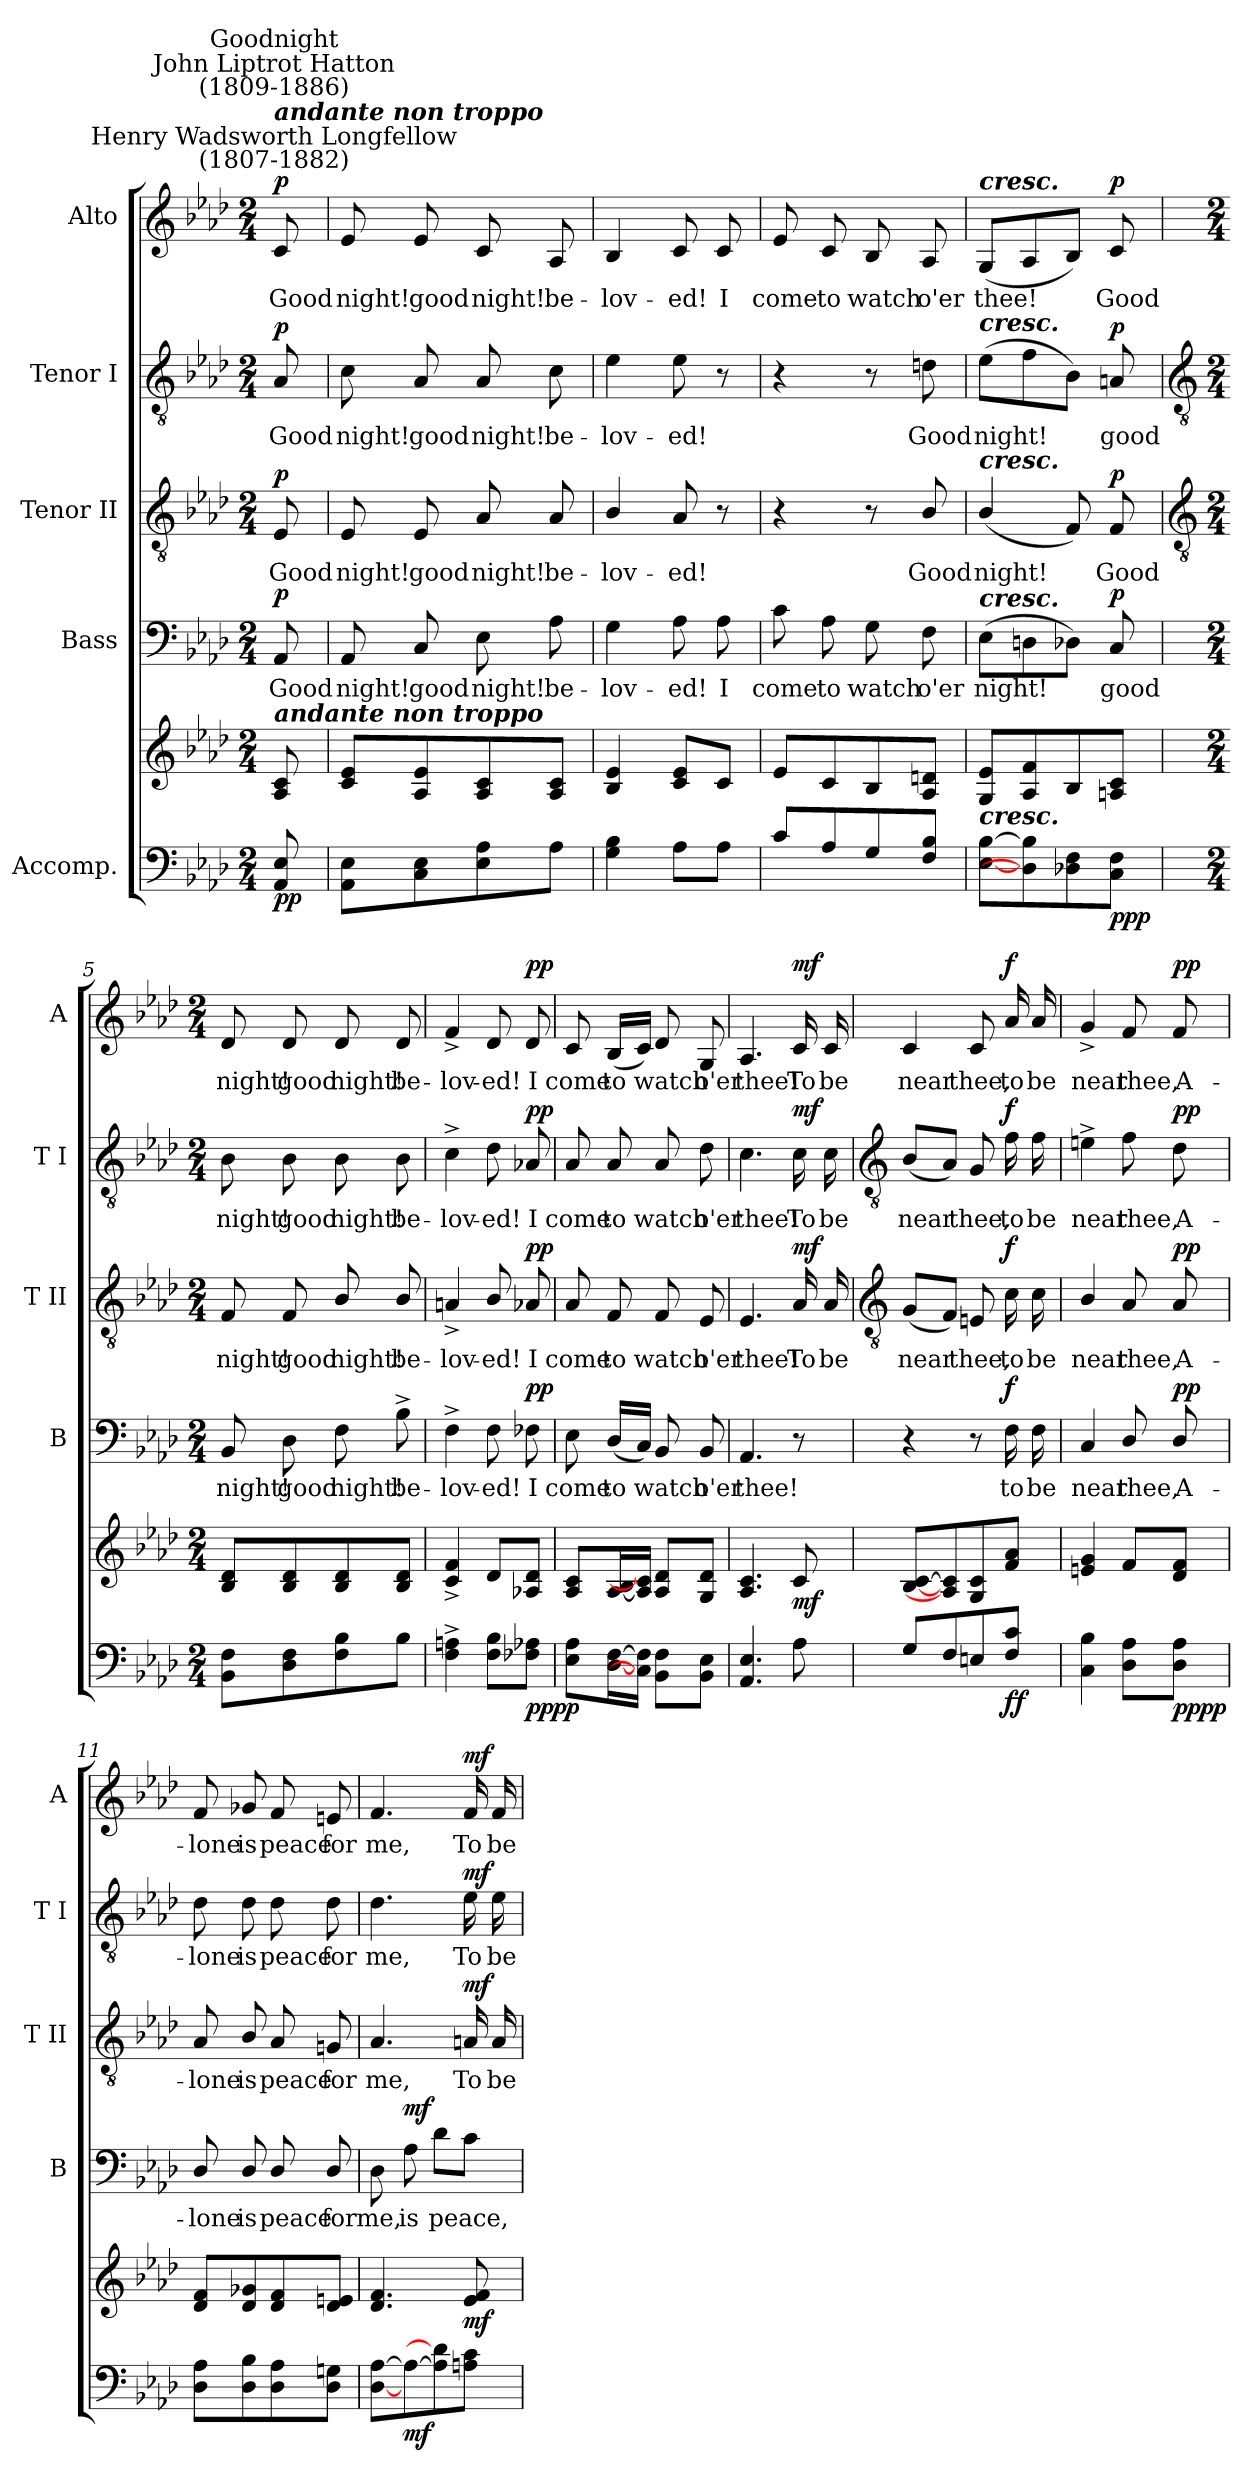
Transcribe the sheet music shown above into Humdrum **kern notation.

**kern	**kern	**dynam	**kern	**text	**dynam	**kern	**text	**dynam	**kern	**text	**dynam	**kern	**text	**dynam
*part5	*part5	*part5	*part4	*part4	*part4	*part3	*part3	*part3	*part2	*part2	*part2	*part1	*part1	*part1
*staff6	*staff5	*staff5/6	*staff4	*staff4	*staff4	*staff3	*staff3	*staff3	*staff2	*staff2	*staff2	*staff1	*staff1	*staff1
*I"Accomp.	*	*	*I"Bass	*	*	*I"Tenor II	*	*	*I"Tenor I	*	*	*I"Alto	*	*
*	*	*	*I'B	*	*	*I'T II	*	*	*I'T I	*	*	*I'A	*	*
*clefF4	*clefG2	*	*clefF4	*	*	*clefGv2	*	*	*clefGv2	*	*	*clefG2	*	*
*k[b-e-a-d-]	*k[b-e-a-d-]	*	*k[b-e-a-d-]	*	*	*k[b-e-a-d-]	*	*	*k[b-e-a-d-]	*	*	*k[b-e-a-d-]	*	*
*A-:	*A-:	*	*A-:	*	*	*A-:	*	*	*A-:	*	*	*A-:	*	*
*M2/4	*M2/4	*	*M2/4	*	*	*M2/4	*	*	*M2/4	*	*	*M2/4	*	*
*MM48	*MM48	*	*MM48	*	*	*MM48	*	*	*MM48	*	*	*MM48	*	*
=	=	=	=	=	=	=	=	=	=	=	=	=	=	=
!	!	!	!	!	!	!	!	!	!	!	!	!LO:TX:a:cj:t=Henry Wadsworth Longfellow\n(1807-1882)	!	!
!	!	!	!	!	!	!	!	!	!	!	!	!LO:TX:a:Bi:t=andante non troppo	!	!
!	!	!	!	!	!	!	!	!	!	!	!	!LO:TX:a:cj:t=John Liptrot Hatton\n(1809-1886)	!	!
!	!	!	!	!	!	!	!	!	!	!	!	!LO:TX:a:cj:t=Goodnight	!	!
!	!LO:TX:a:Bi:t=andante non troppo	!	!	!	!	!	!	!	!	!	!	!	!	!
!	!	!LO:DY:b=2	!	!LO:LY:b	!	!	!LO:LY:b	!	!	!LO:LY:b	!	!	!LO:LY:b	!
!	!	!LO:DY:n=1:b	!	!	!LO:DY:b	!	!	!LO:DY:b	!	!	!LO:DY:b	!	!	!LO:DY:b
8AA- 8E-	8A- 8c	p p	8AA-	Good	p	8E-	Good	p	8A-	Good	p	8c	Good	p
=1	=1	=1	=1	=1	=1	=1	=1	=1	=1	=1	=1	=1	=1	=1
!	!	!	!	!LO:LY:b	!	!	!LO:LY:b	!	!	!LO:LY:b	!	!	!LO:LY:b	!
8AA- 8E-L	8c 8e-L	.	8AA-	night!	.	8E-	night!	.	8c	night!	.	8e-	night!	.
!	!	!	!	!LO:LY:b	!	!	!LO:LY:b	!	!	!LO:LY:b	!	!	!LO:LY:b	!
8C 8E-	8A- 8e-	.	8C	good	.	8E-	good	.	8A-	good	.	8e-	good	.
!	!	!	!	!LO:LY:b	!	!	!LO:LY:b	!	!	!LO:LY:b	!	!	!LO:LY:b	!
8E- 8A-	8A- 8c	.	8E-	night!	.	8A-	night!	.	8A-	night!	.	8c	night!	.
!	!	!	!	!LO:LY:b	!	!	!LO:LY:b	!	!	!LO:LY:b	!	!	!LO:LY:b	!
8A-J	8A- 8cJ	.	8A-	be-	.	8A-	be-	.	8c	be-	.	8A-	be-	.
=2	=2	=2	=2	=2	=2	=2	=2	=2	=2	=2	=2	=2	=2	=2
!	!	!	!	!LO:LY:b	!	!	!LO:LY:b	!	!	!LO:LY:b	!	!	!LO:LY:b	!
4G 4B-	4B- 4e-	.	4G	-lov-	.	4B-/	-lov-	.	4e-	-lov-	.	4B-	-lov-	.
!	!	!	!	!LO:LY:b	!	!	!LO:LY:b	!	!	!LO:LY:b	!	!	!LO:LY:b	!
8A-L	8c 8e-L	.	8A-	-ed!	.	8A-	-ed!	.	8e-	-ed!	.	8c	-ed!	.
!	!	!	!	!LO:LY:b	!	!	!	!	!	!	!	!	!LO:LY:b	!
8A-J	8cJ	.	8A-	I	.	8r	.	.	8r	.	.	8c	I	.
=3	=3	=3	=3	=3	=3	=3	=3	=3	=3	=3	=3	=3	=3	=3
!	!	!	!	!LO:LY:b	!	!	!	!	!	!	!	!	!LO:LY:b	!
8cL	8e-L	.	8c	come	.	4r	.	.	4r	.	.	8e-	come	.
!	!	!	!	!LO:LY:b	!	!	!	!	!	!	!	!	!LO:LY:b	!
8A-	8c	.	8A-	to	.	.	.	.	.	.	.	8c	to	.
!	!	!	!	!LO:LY:b	!	!	!	!	!	!	!	!	!LO:LY:b	!
8G	8B-	.	8G	watch	.	8r	.	.	8r	.	.	8B-	watch	.
!	!	!	!	!LO:LY:b	!	!	!LO:LY:b	!	!	!LO:LY:b	!	!	!LO:LY:b	!
8F/ 8B-/J	8A- 8dnJ	.	8F\	o'er	.	8B-/	Good	.	8dn	Good	.	8A-	o'er	.
=4	=4	=4	=4	=4	=4	=4	=4	=4	=4	=4	=4	=4	=4	=4
!	!	!	!	!	!	!	!	!	!	!	!	!LO:TX:a:Bi:t=cresc.	!	!
!	!	!	!	!	!	!	!	!	!LO:TX:a:Bi:t=cresc.	!	!	!	!	!
!	!	!	!	!	!	!LO:TX:a:Bi:t=cresc.	!	!	!	!	!	!	!	!
!	!	!	!LO:TX:a:Bi:t=cresc.	!	!	!	!	!	!	!	!	!	!	!
!	!LO:TX:b:Bi:t=cresc.	!	!	!	!	!	!	!	!	!	!	!	!	!
!	!	!	!	!LO:LY:b	!	!	!LO:LY:b	!	!	!LO:LY:b	!	!	!LO:LY:b	!
[8E- [8B-L	8G 8e-L	.	(>8E-L	night!	.	(<4B-/	night!	.	(>8e-L	night!	.	(<8GL	thee!	.
8D] 8B-]	8A- 8f	.	8Dn	.	.	.	.	.	8f	.	.	8A-	.	.
8D-X 8F	8B-	.	8D-XJ)	.	.	8F)	.	.	8B-J)	.	.	8B-J)	.	.
!	!	!LO:DY:b=2	!	!LO:LY:b	!	!	!LO:LY:b	!	!	!LO:LY:b	!	!	!LO:LY:b	!
!	!	!LO:DY:n=1:b=2	!	!	!	!	!	!	!	!	!	!	!	!
!	!	!LO:DY:n=2:b	!	!	!LO:DY:b	!	!	!LO:DY:b	!	!	!LO:DY:b	!	!	!LO:DY:b
8C 8FJ	8An 8cJ	p p p	8C	good	p	8F	Good	p	8An	good	p	8c	Good	p
!!LO:LB:g=z
=5	=5	=5	=5	=5	=5	=5	=5	=5	=5	=5	=5	=5	=5	=5
*	*	*	*	*	*	*clefGv2	*	*	*clefGv2	*	*	*	*	*
*M2/4	*M2/4	*	*M2/4	*	*	*M2/4	*	*	*M2/4	*	*	*M2/4	*	*
!	!	!	!	!LO:LY:b	!	!	!LO:LY:b	!	!	!LO:LY:b	!	!	!LO:LY:b	!
8BB- 8FL	8B- 8d-L	.	8BB-	night!	.	8F	night!	.	8B-	night!	.	8d-	night!	.
!	!	!	!	!LO:LY:b	!	!	!LO:LY:b	!	!	!LO:LY:b	!	!	!LO:LY:b	!
8D- 8F	8B- 8d-	.	8D-	good	.	8F	good	.	8B-	good	.	8d-	good	.
!	!	!	!	!LO:LY:b	!	!	!LO:LY:b	!	!	!LO:LY:b	!	!	!LO:LY:b	!
8F 8B-	8B- 8d-	.	8F	night!	.	8B-/	night!	.	8B-	night!	.	8d-	night!	.
!	!	!	!	!LO:LY:b	!	!	!LO:LY:b	!	!	!LO:LY:b	!	!	!LO:LY:b	!
8B-J	8B- 8d-J	.	8B-^\	be-	.	8B-/	be-	.	8B-\	be-	.	8d-	be-	.
=6	=6	=6	=6	=6	=6	=6	=6	=6	=6	=6	=6	=6	=6	=6
!	!	!	!	!LO:LY:b	!	!	!LO:LY:b	!	!	!LO:LY:b	!	!	!LO:LY:b	!
4F\^ 4An\^	4c^ 4f^	.	4F^	-lov-	.	4An^	-lov-	.	4c^	-lov-	.	4f^	-lov-	.
!	!	!	!	!LO:LY:b	!	!	!LO:LY:b	!	!	!LO:LY:b	!	!	!LO:LY:b	!
8F\ 8B-\L	8d-/L	.	8F	-ed!	.	8B-/	-ed!	.	8d-	-ed!	.	8d-/	-ed!	.
!	!	!LO:DY:b=2	!	!LO:LY:b	!	!	!LO:LY:b	!	!	!LO:LY:b	!	!	!LO:LY:b	!
!	!	!LO:DY:n=1:b	!	!	!LO:DY:b	!	!	!LO:DY:b	!	!	!LO:DY:b	!	!	!LO:DY:b
8F-X\ 8A-X\J	8A-X/ 8d-/J	pp pp	8F-X\	I	pp	8A-X	I	pp	8A-X	I	pp	8d-/	I	pp
=7	=7	=7	=7	=7	=7	=7	=7	=7	=7	=7	=7	=7	=7	=7
!	!	!	!	!LO:LY:b	!	!	!LO:LY:b	!	!	!LO:LY:b	!	!	!LO:LY:b	!
8E- 8A-L	8A- 8cL	.	8E-	come	.	8A-	come	.	8A-	come	.	8c	come	.
!	!	!	!	!LO:LY:b	!	!	!LO:LY:b	!	!	!LO:LY:b	!	!	!LO:LY:b	!
[16D- [16FL	[16A- [16B-L	.	(<16D-LL	to	.	8F	to	.	8A-	to	.	(<16B-LL	to	.
16C] 16F]JJ	16A-] 16c]JJ	.	16CJJ)	.	.	.	.	.	.	.	.	16cJJ)	.	.
!	!	!	!	!LO:LY:b	!	!	!LO:LY:b	!	!	!LO:LY:b	!	!	!LO:LY:b	!
8BB- 8FL	8A- 8d-L	.	8BB-	watch	.	8F	watch	.	8A-	watch	.	8d-/	watch	.
!	!	!	!	!LO:LY:b	!	!	!LO:LY:b	!	!	!LO:LY:b	!	!	!LO:LY:b	!
8BB- 8E-J	8G 8d-J	.	8BB-	o'er	.	8E-	o'er	.	8d-\	o'er	.	8G	o'er	.
=8	=8	=8	=8	=8	=8	=8	=8	=8	=8	=8	=8	=8	=8	=8
!	!	!	!	!LO:LY:b	!	!	!LO:LY:b	!	!	!LO:LY:b	!	!	!LO:LY:b	!
4.AA- 4.E-	4.A- 4.c	.	4.AA-	thee!	.	4.E-	thee!	.	4.c	thee!	.	4.A-	thee!	.
!	!	!LO:DY:b	!	!	!	!	!LO:LY:b	!LO:DY:b	!	!LO:LY:b	!LO:DY:b	!	!LO:LY:b	!LO:DY:b
8A-	8c	mf	8r	.	.	16A-	To	mf	16c	To	mf	16c	To	mf
!	!	!	!	!	!	!	!LO:LY:b	!	!	!LO:LY:b	!	!	!LO:LY:b	!
.	.	.	.	.	.	16A-	be	.	16c	be	.	16c	be	.
!!LO:LB:g=z
=9	=9	=9	=9	=9	=9	=9	=9	=9	=9	=9	=9	=9	=9	=9
*	*	*	*	*	*	*clefGv2	*	*	*clefGv2	*	*	*	*	*
!	!	!	!	!	!	!	!LO:LY:b	!	!	!LO:LY:b	!	!	!LO:LY:b	!
8GL	[8B- [8cL	.	4r	.	.	(<8GL	near	.	(<8B-L	near	.	4c	near	.
8F	8A-] 8c]	.	.	.	.	8FJ)	.	.	8A-J)	.	.	.	.	.
!	!	!	!	!	!	!	!LO:LY:b	!	!	!LO:LY:b	!	!	!LO:LY:b	!
8En	8G 8c	.	8r	.	.	8En	thee,	.	8G	thee,	.	8c	thee,	.
!	!	!LO:DY:b=2	!	!LO:LY:b	!	!	!LO:LY:b	!	!	!LO:LY:b	!	!	!LO:LY:b	!
!	!	!LO:DY:n=1:b	!	!	!LO:DY:b	!	!	!LO:DY:b	!	!	!LO:DY:b	!	!	!LO:DY:b
8F/ 8c/J	8f 8a-J	f f	16F\	to	f	16c	to	f	16f	to	f	16a-	to	f
!	!	!	!	!LO:LY:b	!	!	!LO:LY:b	!	!	!LO:LY:b	!	!	!LO:LY:b	!
.	.	.	16F\	be	.	16c	be	.	16f	be	.	16a-	be	.
=10	=10	=10	=10	=10	=10	=10	=10	=10	=10	=10	=10	=10	=10	=10
!	!	!	!	!LO:LY:b	!	!	!LO:LY:b	!	!	!LO:LY:b	!	!	!LO:LY:b	!
4C 4B-	4en 4g	.	4C	near	.	4B-/	near	.	4en^	near	.	4g^	near	.
!	!	!	!	!LO:LY:b	!	!	!LO:LY:b	!	!	!LO:LY:b	!	!	!LO:LY:b	!
8D- 8A-L	8fL	.	8D-/	thee,	.	8A-	thee,	.	8f	thee,	.	8f	thee,	.
!	!	!LO:DY:b=2	!	!LO:LY:b	!	!	!LO:LY:b	!	!	!LO:LY:b	!	!	!LO:LY:b	!
!	!	!LO:DY:n=1:b	!	!	!LO:DY:b	!	!	!LO:DY:b	!	!	!LO:DY:b	!	!	!LO:DY:b
8D- 8A-J	8d- 8fJ	pp pp	8D-/	A-	pp	8A-/	A-	pp	8d-	A-	pp	8f	A-	pp
=11	=11	=11	=11	=11	=11	=11	=11	=11	=11	=11	=11	=11	=11	=11
!	!	!	!	!LO:LY:b	!	!	!LO:LY:b	!	!	!LO:LY:b	!	!	!LO:LY:b	!
8D- 8A-L	8d- 8fL	.	8D-/	-lone	.	8A-/	-lone	.	8d-	-lone	.	8f	-lone	.
!	!	!	!	!LO:LY:b	!	!	!LO:LY:b	!	!	!LO:LY:b	!	!	!LO:LY:b	!
8D- 8B-	8d- 8g-X	.	8D-/	is	.	8B-/	is	.	8d-	is	.	8g-X	is	.
!	!	!	!	!LO:LY:b	!	!	!LO:LY:b	!	!	!LO:LY:b	!	!	!LO:LY:b	!
8D- 8A-	8d- 8f	.	8D-/	peace	.	8A-/	peace	.	8d-	peace	.	8f	peace	.
!	!	!	!	!LO:LY:b	!	!	!LO:LY:b	!	!	!LO:LY:b	!	!	!LO:LY:b	!
8D- 8GnJ	8d- 8enJ	.	8D-/	for	.	8Gn/	for	.	8d-	for	.	8en	for	.
=12	=12	=12	=12	=12	=12	=12	=12	=12	=12	=12	=12	=12	=12	=12
!	!	!	!	!LO:LY:b	!	!	!LO:LY:b	!	!	!LO:LY:b	!	!	!LO:LY:b	!
[8D- [8A-L	4.d- 4.f	.	8D-	me,	.	4.A-/	me,	.	4.d-	me,	.	4.f	me,	.
!	!	!LO:DY:b=2	!	!LO:LY:b	!LO:DY:b	!	!	!	!	!	!	!	!	!
8A-_	.	mf	8A-	is	mf	.	.	.	.	.	.	.	.	.
!	!	!	!	!LO:LY:b	!	!	!	!	!	!	!	!	!	!
8A-] 8d-]	.	.	8d-L	peace,	.	.	.	.	.	.	.	.	.	.
!	!	!LO:DY:b	!	!	!	!	!LO:LY:b	!LO:DY:b	!	!LO:LY:b	!LO:DY:b	!	!LO:LY:b	!LO:DY:b
8An 8cJ	8e- 8f	mf	8cJ	.	.	16An	To	mf	16e-	To	mf	16f	To	mf
!	!	!	!	!	!	!	!LO:LY:b	!	!	!LO:LY:b	!	!	!LO:LY:b	!
.	.	.	.	.	.	16A	be	.	16e-	be	.	16f	be	.
=	=	=	=	=	=	=	=	=	=	=	=	=	=	=
*-	*-	*-	*-	*-	*-	*-	*-	*-	*-	*-	*-	*-	*-	*-
